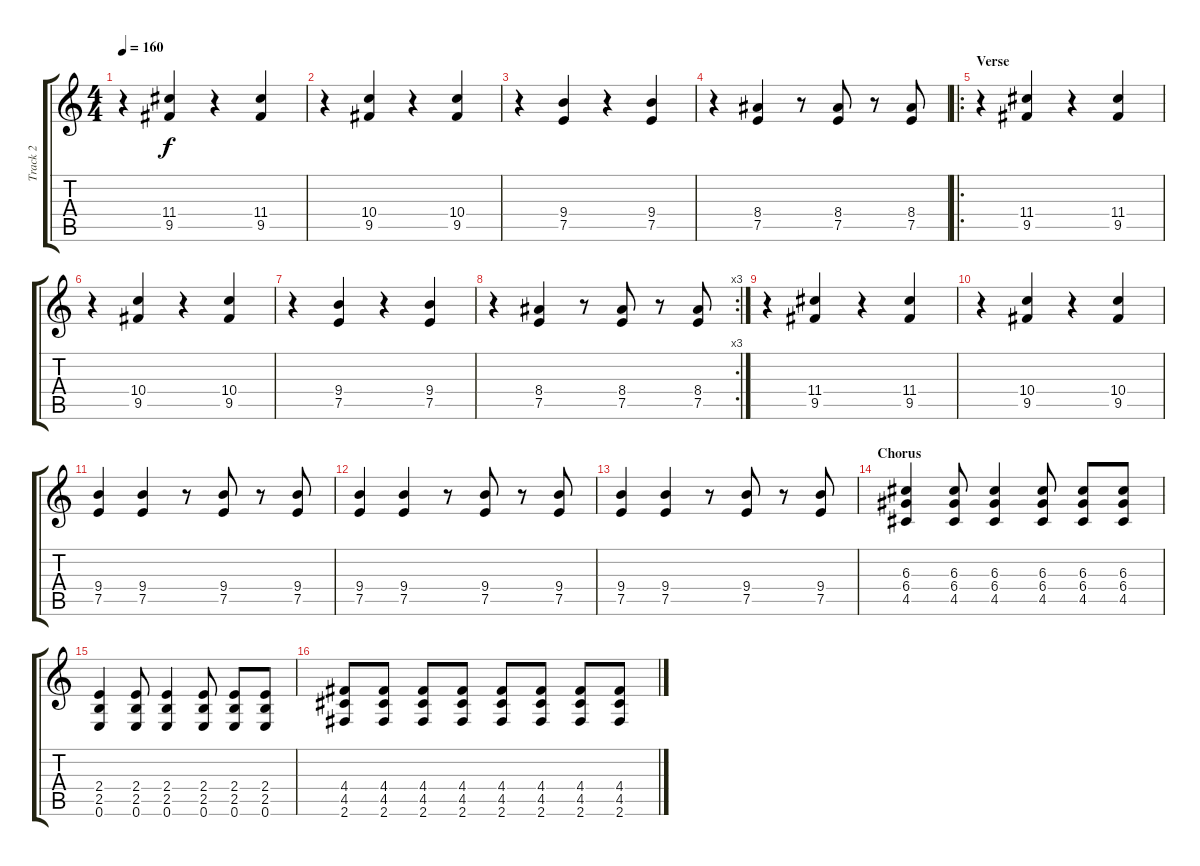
\track ("Track 2" "Track 2") {instrument overdrivenguitar}
\staff {score tabs}
\tuning (E4 B3 G3 D3 A2 E2) {hide}
\ts (4 4)
\tempo 160
\clef g2
\ks c
r.4{dy f} (11.4 9.5).4 r.4 (11.4 9.5).4 |
r.4 (10.4 9.5).4 r.4 (10.4 9.5).4 |
r.4 (9.4 7.5).4 r.4 (9.4 7.5).4 |
r.4 (8.4 7.5).4 r.8 (8.4 7.5).8 r.8 (8.4 7.5).8 |
\ro
\section ("" "Verse")
r.4 (11.4 9.5).4 r.4 (11.4 9.5).4 |
r.4 (10.4 9.5).4 r.4 (10.4 9.5).4 |
r.4 (9.4 7.5).4 r.4 (9.4 7.5).4 |
\rc 3
r.4 (8.4 7.5).4 r.8 (8.4 7.5).8 r.8 (8.4 7.5).8 |
r.4 (11.4 9.5).4 r.4 (11.4 9.5).4 |
r.4 (10.4 9.5).4 r.4 (10.4 9.5).4 |
(9.4 7.5).4 (9.4 7.5).4 r.8 (9.4 7.5).8 r.8 (9.4 7.5).8 |
(9.4 7.5).4 (9.4 7.5).4 r.8 (9.4 7.5).8 r.8 (9.4 7.5).8 |
(9.4 7.5).4 (9.4 7.5).4 r.8 (9.4 7.5).8 r.8 (9.4 7.5).8 |
\section ("" "Chorus")
(6.3 6.4 4.5).4 (6.3 6.4 4.5).8 (6.3 6.4 4.5).4 (6.3 6.4 4.5).8 (6.3 6.4 4.5).8 (6.3 6.4 4.5).8 |
(2.4 2.5 0.6).4 (2.4 2.5 0.6).8 (2.4 2.5 0.6).4 (2.4 2.5 0.6).8 (2.4 2.5 0.6).8 (2.4 2.5 0.6).8 |
(4.4 4.5 2.6).8 (4.4 4.5 2.6).8 (4.4 4.5 2.6).8 (4.4 4.5 2.6).8 (4.4 4.5 2.6).8 (4.4 4.5 2.6).8 (4.4 4.5 2.6).8 (4.4 4.5 2.6).8
